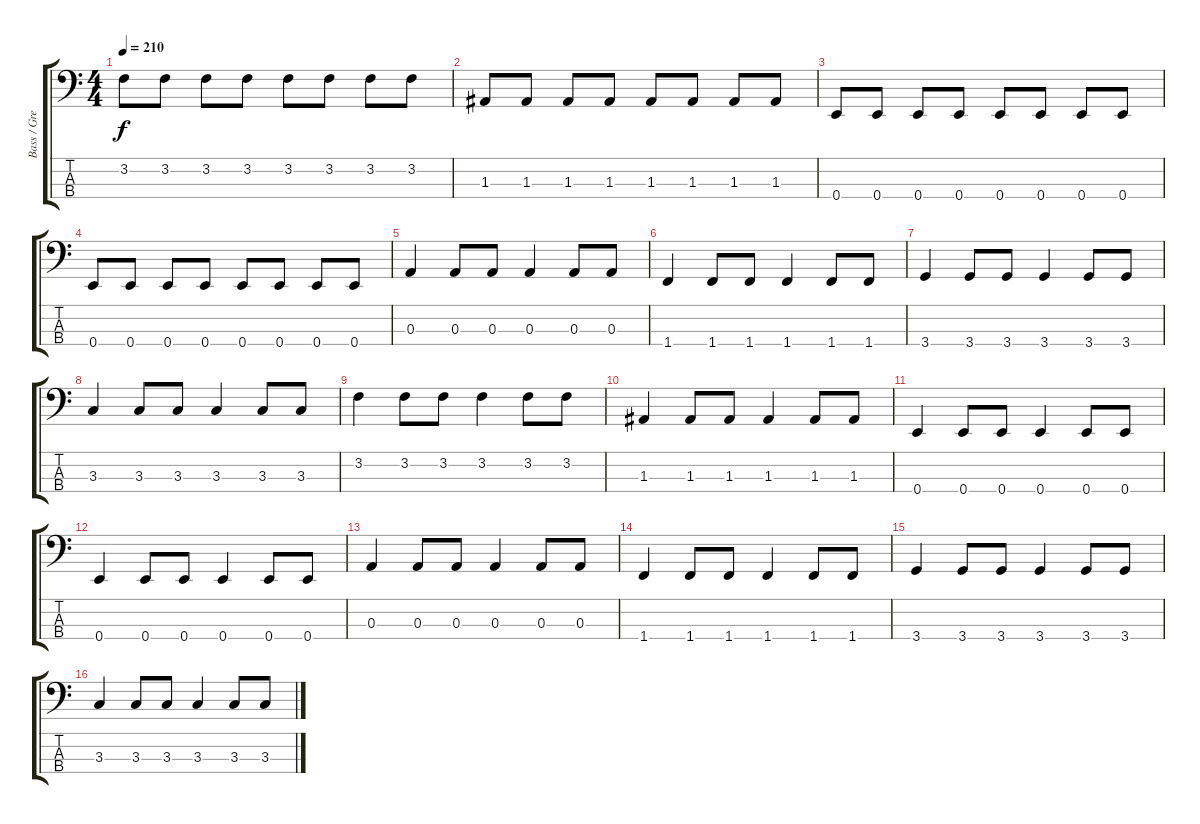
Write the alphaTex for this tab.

\track ("Bass / Greg Christian" "Bass / Gre") {instrument electricbassfinger}
\staff {score tabs}
\tuning (G2 D2 A1 E1) {hide}
\ts (4 4)
\tempo 210
\clef f4
\ks c
3.2.8{dy f} 3.2.8 3.2.8 3.2.8 3.2.8 3.2.8 3.2.8 3.2.8 |
1.3.8 1.3.8 1.3.8 1.3.8 1.3.8 1.3.8 1.3.8 1.3.8 |
0.4.8 0.4.8 0.4.8 0.4.8 0.4.8 0.4.8 0.4.8 0.4.8 |
0.4.8 0.4.8 0.4.8 0.4.8 0.4.8 0.4.8 0.4.8 0.4.8 |
0.3.4 0.3.8 0.3.8 0.3.4 0.3.8 0.3.8 |
1.4.4 1.4.8 1.4.8 1.4.4 1.4.8 1.4.8 |
3.4.4 3.4.8 3.4.8 3.4.4 3.4.8 3.4.8 |
3.3.4 3.3.8 3.3.8 3.3.4 3.3.8 3.3.8 |
3.2.4 3.2.8 3.2.8 3.2.4 3.2.8 3.2.8 |
1.3.4 1.3.8 1.3.8 1.3.4 1.3.8 1.3.8 |
0.4.4 0.4.8 0.4.8 0.4.4 0.4.8 0.4.8 |
0.4.4 0.4.8 0.4.8 0.4.4 0.4.8 0.4.8 |
0.3.4 0.3.8 0.3.8 0.3.4 0.3.8 0.3.8 |
1.4.4 1.4.8 1.4.8 1.4.4 1.4.8 1.4.8 |
3.4.4 3.4.8 3.4.8 3.4.4 3.4.8 3.4.8 |
3.3.4 3.3.8 3.3.8 3.3.4 3.3.8 3.3.8
